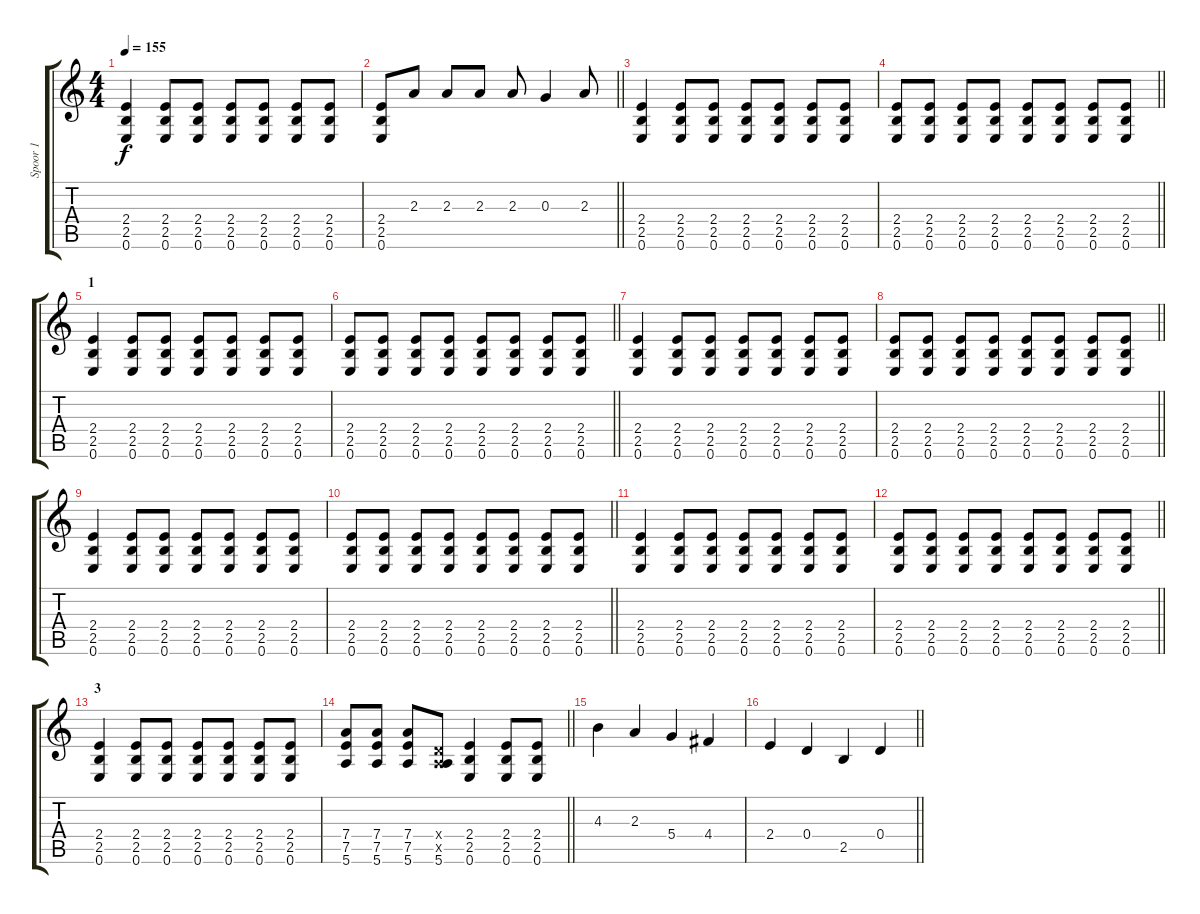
\track ("Spoor 1" "Spoor 1") {instrument overdrivenguitar}
\staff {score tabs}
\tuning (E4 B3 G3 D3 A2 E2) {hide}
\ts (4 4)
\tempo 155
\clef g2
\ks c
(2.4 2.5 0.6).4{dy f} (2.4 2.5 0.6).8 (2.4 2.5 0.6).8 (2.4 2.5 0.6).8 (2.4 2.5 0.6).8 (2.4 2.5 0.6).8 (2.4 2.5 0.6).8 |
\barLineRight lightlight
(2.4 2.5 0.6).8 2.3.8 2.3.8 2.3.8 2.3.8 0.3.4 2.3.8 |
(2.4 2.5 0.6).4 (2.4 2.5 0.6).8 (2.4 2.5 0.6).8 (2.4 2.5 0.6).8 (2.4 2.5 0.6).8 (2.4 2.5 0.6).8 (2.4 2.5 0.6).8 |
\barLineRight lightlight
(2.4 2.5 0.6).8 (2.4 2.5 0.6).8 (2.4 2.5 0.6).8 (2.4 2.5 0.6).8 (2.4 2.5 0.6).8 (2.4 2.5 0.6).8 (2.4 2.5 0.6).8 (2.4 2.5 0.6).8 |
\section ("" "1")
(2.4 2.5 0.6).4 (2.4 2.5 0.6).8 (2.4 2.5 0.6).8 (2.4 2.5 0.6).8 (2.4 2.5 0.6).8 (2.4 2.5 0.6).8 (2.4 2.5 0.6).8 |
\barLineRight lightlight
(2.4 2.5 0.6).8 (2.4 2.5 0.6).8 (2.4 2.5 0.6).8 (2.4 2.5 0.6).8 (2.4 2.5 0.6).8 (2.4 2.5 0.6).8 (2.4 2.5 0.6).8 (2.4 2.5 0.6).8 |
(2.4 2.5 0.6).4 (2.4 2.5 0.6).8 (2.4 2.5 0.6).8 (2.4 2.5 0.6).8 (2.4 2.5 0.6).8 (2.4 2.5 0.6).8 (2.4 2.5 0.6).8 |
\barLineRight lightlight
(2.4 2.5 0.6).8 (2.4 2.5 0.6).8 (2.4 2.5 0.6).8 (2.4 2.5 0.6).8 (2.4 2.5 0.6).8 (2.4 2.5 0.6).8 (2.4 2.5 0.6).8 (2.4 2.5 0.6).8 |
(2.4 2.5 0.6).4 (2.4 2.5 0.6).8 (2.4 2.5 0.6).8 (2.4 2.5 0.6).8 (2.4 2.5 0.6).8 (2.4 2.5 0.6).8 (2.4 2.5 0.6).8 |
\barLineRight lightlight
(2.4 2.5 0.6).8 (2.4 2.5 0.6).8 (2.4 2.5 0.6).8 (2.4 2.5 0.6).8 (2.4 2.5 0.6).8 (2.4 2.5 0.6).8 (2.4 2.5 0.6).8 (2.4 2.5 0.6).8 |
(2.4 2.5 0.6).4 (2.4 2.5 0.6).8 (2.4 2.5 0.6).8 (2.4 2.5 0.6).8 (2.4 2.5 0.6).8 (2.4 2.5 0.6).8 (2.4 2.5 0.6).8 |
\barLineRight lightlight
(2.4 2.5 0.6).8 (2.4 2.5 0.6).8 (2.4 2.5 0.6).8 (2.4 2.5 0.6).8 (2.4 2.5 0.6).8 (2.4 2.5 0.6).8 (2.4 2.5 0.6).8 (2.4 2.5 0.6).8 |
\section ("" "3")
(2.4 2.5 0.6).4 (2.4 2.5 0.6).8 (2.4 2.5 0.6).8 (2.4 2.5 0.6).8 (2.4 2.5 0.6).8 (2.4 2.5 0.6).8 (2.4 2.5 0.6).8 |
\barLineRight lightlight
(7.4 7.5 5.6).8 (7.4 7.5 5.6).8 (7.4 7.5 5.6).8 (0.4{x} 0.5{x} 5.6).8 (2.4 2.5 0.6).4 (2.4 2.5 0.6).8 (2.4 2.5 0.6).8 |
4.3.4 2.3.4 5.4.4 4.4.4 |
\barLineRight lightlight
2.4.4 0.4.4 2.5.4 0.4.4
